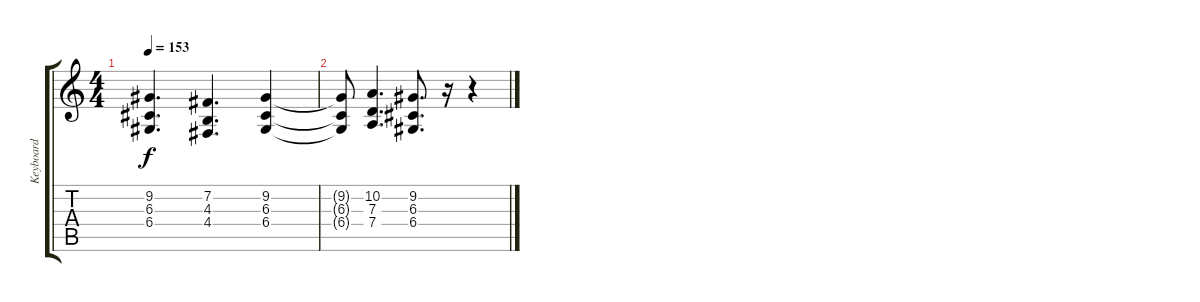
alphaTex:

\track ("Keyboard" "Keyboard") {instrument stringensemble1}
\staff {score tabs}
\tuning (E4 B3 G3 D3 A2 E2) {hide}
\ts (4 4)
\tempo 153
\clef g2
\ks c
(9.2 6.3 6.4).4{d dy f} (7.2 4.3 4.4).4{d} (9.2 6.3 6.4).4 |
(9.2{t} 6.3{t} 6.4{t}).8 (10.2 7.3 7.4).4{d} (9.2 6.3 6.4).8{d} r.16 r.4
